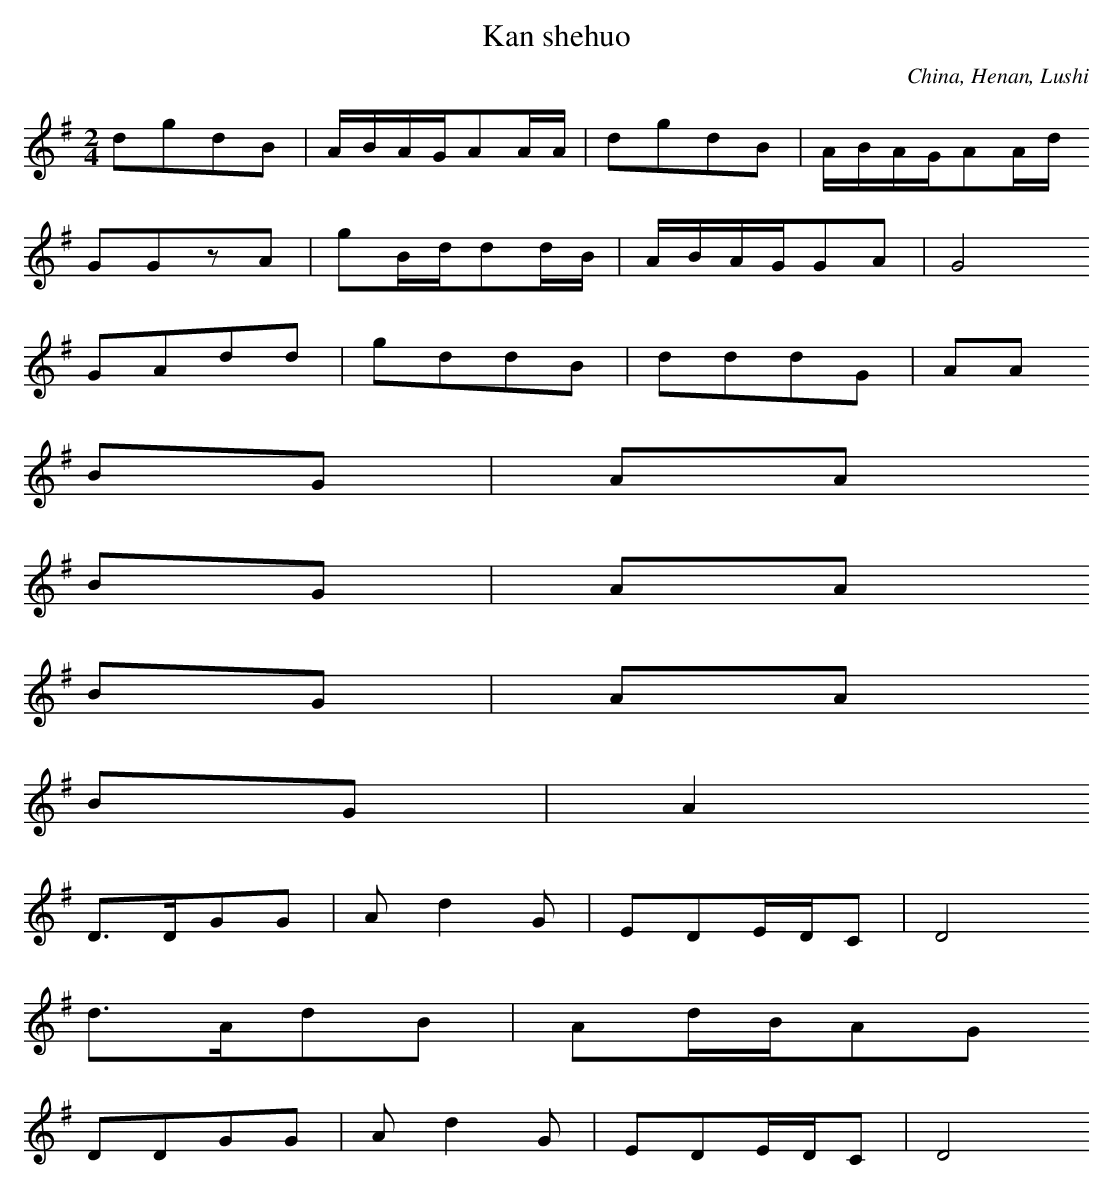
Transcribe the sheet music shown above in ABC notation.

X:1
T: Kan shehuo
O: China, Henan, Lushi
M: 2/4
L: 1/16
K: G
d2g2d2B2 | ABAGA2AA | d2g2d2B2 | ABAGA2Ad
G2G2z2A2 | g2Bdd2dB | ABAGG2A2 | G8
G2A2d2d2 | g2d2d2B2 | d2d2d2G2 | A2A2
B2G2 | A2A2
B2G2 | A2A2
B2G2 | A2A2
B2G2 | A4
D3DG2G2 | A2d4G2 | E2D2EDC2 | D8
d3Ad2B2 | A2dBA2G2
D2D2G2G2 | A2d4G2 | E2D2EDC2 | D8
